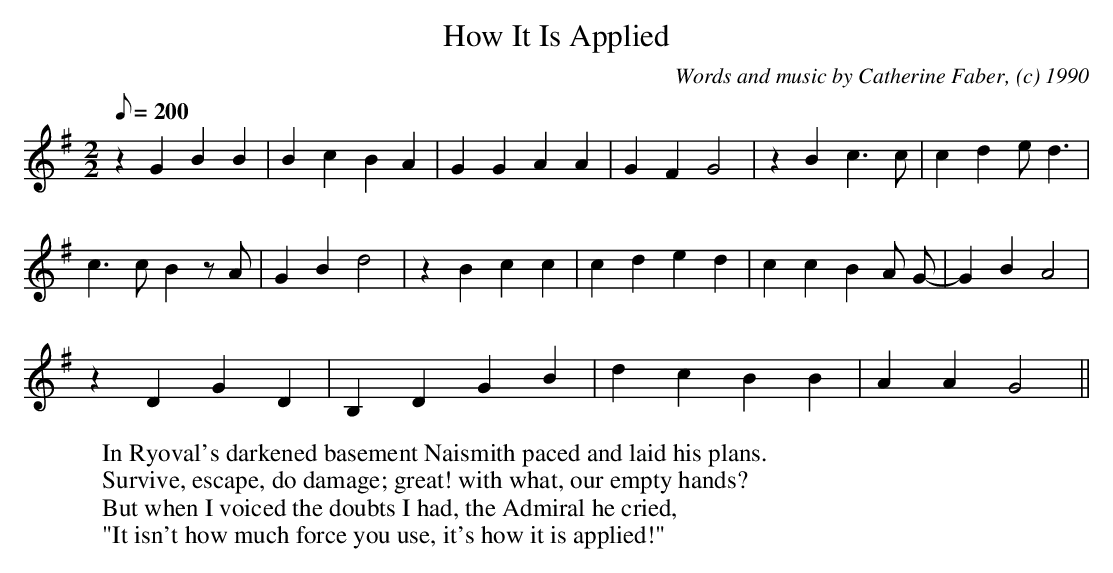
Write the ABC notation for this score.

X:1
T:How It Is Applied
M:2/2
L:1/8
Q:200
C:Words and music by Catherine Faber, (c) 1990
W:In Ryoval's darkened basement Naismith paced and laid his plans.
W:Survive, escape, do damage; great! with what, our empty hands?
W:But when I voiced the doubts I had, the Admiral he cried,
W:"It isn't how much force you use, it's how it is applied!"
K:G
z2 G2 B2 B2|B2 c2 B2 A2|G2 G2 A2 A2|G2 F2 G4| z2 B2 c3 c|c2 d2 e d3|
c3 c B2 z A| G2 B2 d4|z2 B2 c2 c2|c2 d2 e2 d2|c2 c2 B2 A G-|G2 B2 A4|
z2 D2 G2 D2|B,2 D2 G2 B2|d2 c2 B2 B2|A2 A2 G4||
